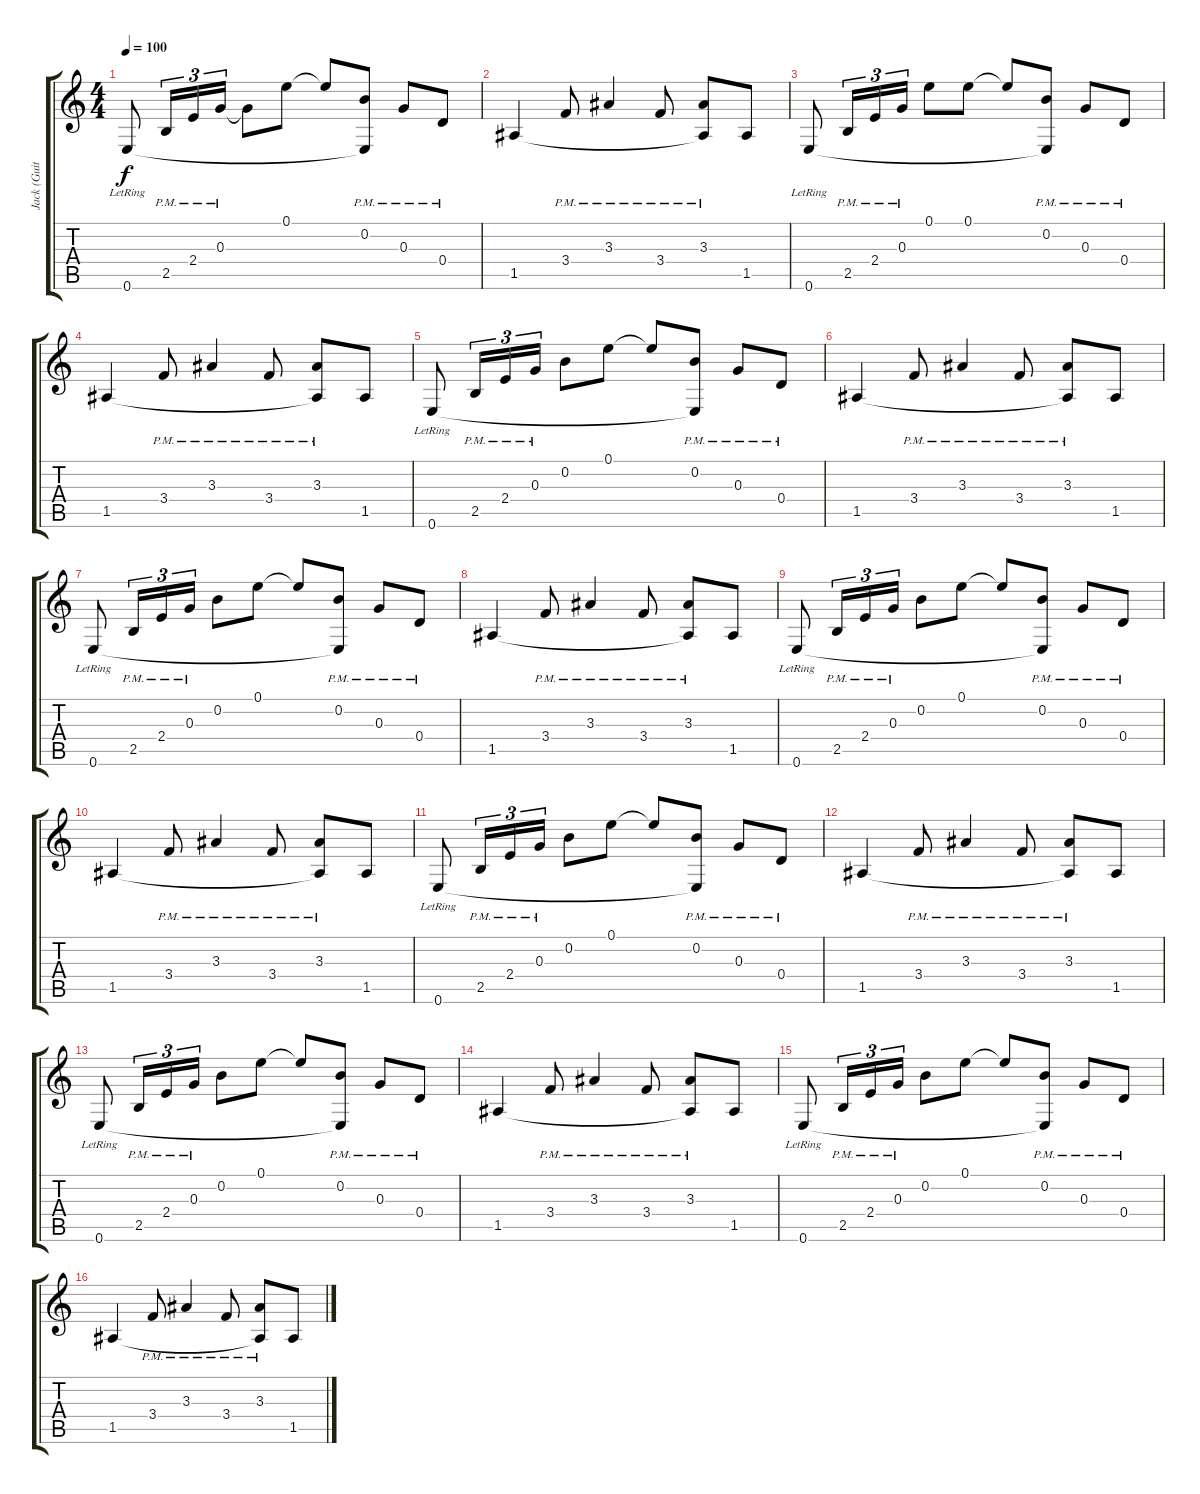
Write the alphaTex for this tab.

\track ("Jack (Guitar)" "Jack (Guit") {instrument electricguitarclean}
\staff {score tabs}
\tuning (E4 B3 G3 D3 A2 E2) {hide}
\ts (4 4)
\tempo 100
\clef g2
\ks c
0.6{lr}.8{dy f instrument electricguitarclean} 2.5{pm}.16{tu (3 2)} 2.4{pm}.16{tu (3 2)} 0.3{pm}.16{tu (3 2)} 0.3{t}.8 0.1.8 0.1{t}.8 (0.2{pm} 0.6{t}).8 0.3{pm}.8 0.4{pm}.8 |
1.5.4 3.4{pm}.8 3.3{pm}.4 3.4{pm}.8 (3.3{pm} 1.5{t}).8 1.5.8 |
0.6{lr}.8 2.5{pm}.16{tu (3 2)} 2.4{pm}.16{tu (3 2)} 0.3{pm}.16{tu (3 2)} 0.1.8 0.1.8 0.1{t}.8 (0.2{pm} 0.6{t}).8 0.3{pm}.8 0.4{pm}.8 |
1.5.4 3.4{pm}.8 3.3{pm}.4 3.4{pm}.8 (3.3{pm} 1.5{t}).8 1.5.8 |
0.6{lr}.8 2.5{pm}.16{tu (3 2)} 2.4{pm}.16{tu (3 2)} 0.3{pm}.16{tu (3 2)} 0.2.8 0.1.8 0.1{t}.8 (0.2{pm} 0.6{t}).8 0.3{pm}.8 0.4{pm}.8 |
1.5.4 3.4{pm}.8 3.3{pm}.4 3.4{pm}.8 (3.3{pm} 1.5{t}).8 1.5.8 |
0.6{lr}.8 2.5{pm}.16{tu (3 2)} 2.4{pm}.16{tu (3 2)} 0.3{pm}.16{tu (3 2)} 0.2.8 0.1.8 0.1{t}.8 (0.2{pm} 0.6{t}).8 0.3{pm}.8 0.4{pm}.8 |
1.5.4 3.4{pm}.8 3.3{pm}.4 3.4{pm}.8 (3.3{pm} 1.5{t}).8 1.5.8 |
0.6{lr}.8 2.5{pm}.16{tu (3 2)} 2.4{pm}.16{tu (3 2)} 0.3{pm}.16{tu (3 2)} 0.2.8 0.1.8 0.1{t}.8 (0.2{pm} 0.6{t}).8 0.3{pm}.8 0.4{pm}.8 |
1.5.4 3.4{pm}.8 3.3{pm}.4 3.4{pm}.8 (3.3{pm} 1.5{t}).8 1.5.8 |
0.6{lr}.8 2.5{pm}.16{tu (3 2)} 2.4{pm}.16{tu (3 2)} 0.3{pm}.16{tu (3 2)} 0.2.8 0.1.8 0.1{t}.8 (0.2{pm} 0.6{t}).8 0.3{pm}.8 0.4{pm}.8 |
1.5.4 3.4{pm}.8 3.3{pm}.4 3.4{pm}.8 (3.3{pm} 1.5{t}).8 1.5.8 |
0.6{lr}.8 2.5{pm}.16{tu (3 2)} 2.4{pm}.16{tu (3 2)} 0.3{pm}.16{tu (3 2)} 0.2.8 0.1.8 0.1{t}.8 (0.2{pm} 0.6{t}).8 0.3{pm}.8 0.4{pm}.8 |
1.5.4 3.4{pm}.8 3.3{pm}.4 3.4{pm}.8 (3.3{pm} 1.5{t}).8 1.5.8 |
0.6{lr}.8 2.5{pm}.16{tu (3 2)} 2.4{pm}.16{tu (3 2)} 0.3{pm}.16{tu (3 2)} 0.2.8 0.1.8 0.1{t}.8 (0.2{pm} 0.6{t}).8 0.3{pm}.8 0.4{pm}.8 |
1.5.4 3.4{pm}.8 3.3{pm}.4 3.4{pm}.8 (3.3{pm} 1.5{t}).8 1.5.8
